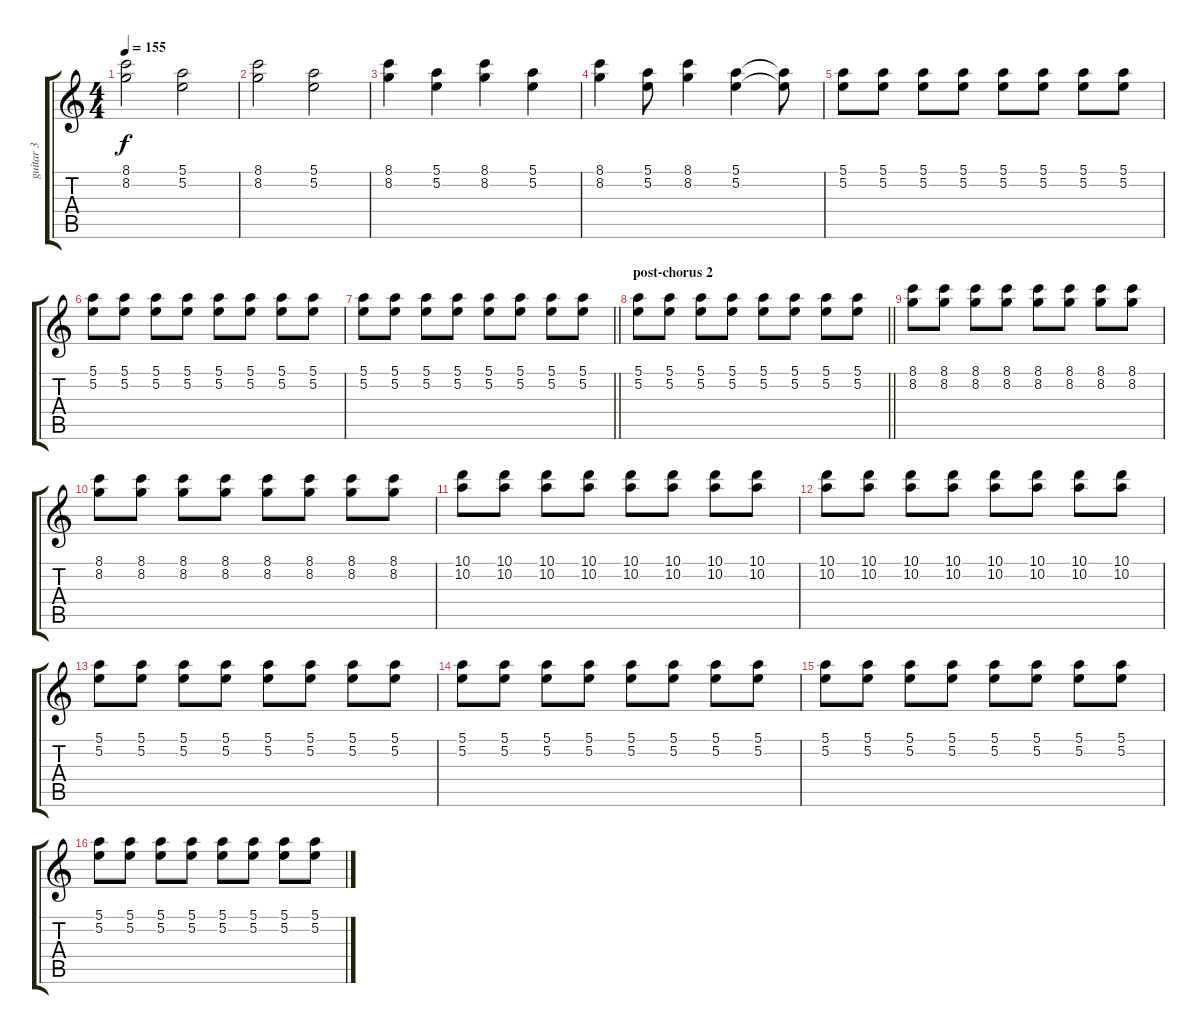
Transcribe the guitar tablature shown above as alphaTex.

\track ("guitar 3" "guitar 3") {instrument electricguitarjazz}
\staff {score tabs}
\tuning (E4 B3 G3 D3 A2 E2) {hide}
\ts (4 4)
\tempo 155
\clef g2
\ks c
(8.1 8.2).2{dy f} (5.1 5.2).2 |
(8.1 8.2).2 (5.1 5.2).2 |
(8.1 8.2).4 (5.1 5.2).4 (8.1 8.2).4 (5.1 5.2).4 |
(8.1 8.2).4 (5.1 5.2).8 (8.1 8.2).4 (5.1 5.2).4 (5.1{t} 5.2{t}).8 |
(5.1 5.2).8 (5.1 5.2).8 (5.1 5.2).8 (5.1 5.2).8 (5.1 5.2).8 (5.1 5.2).8 (5.1 5.2).8 (5.1 5.2).8 |
(5.1 5.2).8 (5.1 5.2).8 (5.1 5.2).8 (5.1 5.2).8 (5.1 5.2).8 (5.1 5.2).8 (5.1 5.2).8 (5.1 5.2).8 |
\barLineRight lightlight
(5.1 5.2).8 (5.1 5.2).8 (5.1 5.2).8 (5.1 5.2).8 (5.1 5.2).8 (5.1 5.2).8 (5.1 5.2).8 (5.1 5.2).8 |
\section ("" "post-chorus 2")
\barLineRight lightlight
(5.1 5.2).8 (5.1 5.2).8 (5.1 5.2).8 (5.1 5.2).8 (5.1 5.2).8 (5.1 5.2).8 (5.1 5.2).8 (5.1 5.2).8 |
(8.1 8.2).8 (8.1 8.2).8 (8.1 8.2).8 (8.1 8.2).8 (8.1 8.2).8 (8.1 8.2).8 (8.1 8.2).8 (8.1 8.2).8 |
(8.1 8.2).8 (8.1 8.2).8 (8.1 8.2).8 (8.1 8.2).8 (8.1 8.2).8 (8.1 8.2).8 (8.1 8.2).8 (8.1 8.2).8 |
(10.1 10.2).8 (10.1 10.2).8 (10.1 10.2).8 (10.1 10.2).8 (10.1 10.2).8 (10.1 10.2).8 (10.1 10.2).8 (10.1 10.2).8 |
(10.1 10.2).8 (10.1 10.2).8 (10.1 10.2).8 (10.1 10.2).8 (10.1 10.2).8 (10.1 10.2).8 (10.1 10.2).8 (10.1 10.2).8 |
(5.1 5.2).8 (5.1 5.2).8 (5.1 5.2).8 (5.1 5.2).8 (5.1 5.2).8 (5.1 5.2).8 (5.1 5.2).8 (5.1 5.2).8 |
(5.1 5.2).8 (5.1 5.2).8 (5.1 5.2).8 (5.1 5.2).8 (5.1 5.2).8 (5.1 5.2).8 (5.1 5.2).8 (5.1 5.2).8 |
(5.1 5.2).8 (5.1 5.2).8 (5.1 5.2).8 (5.1 5.2).8 (5.1 5.2).8 (5.1 5.2).8 (5.1 5.2).8 (5.1 5.2).8 |
(5.1 5.2).8 (5.1 5.2).8 (5.1 5.2).8 (5.1 5.2).8 (5.1 5.2).8 (5.1 5.2).8 (5.1 5.2).8 (5.1 5.2).8
